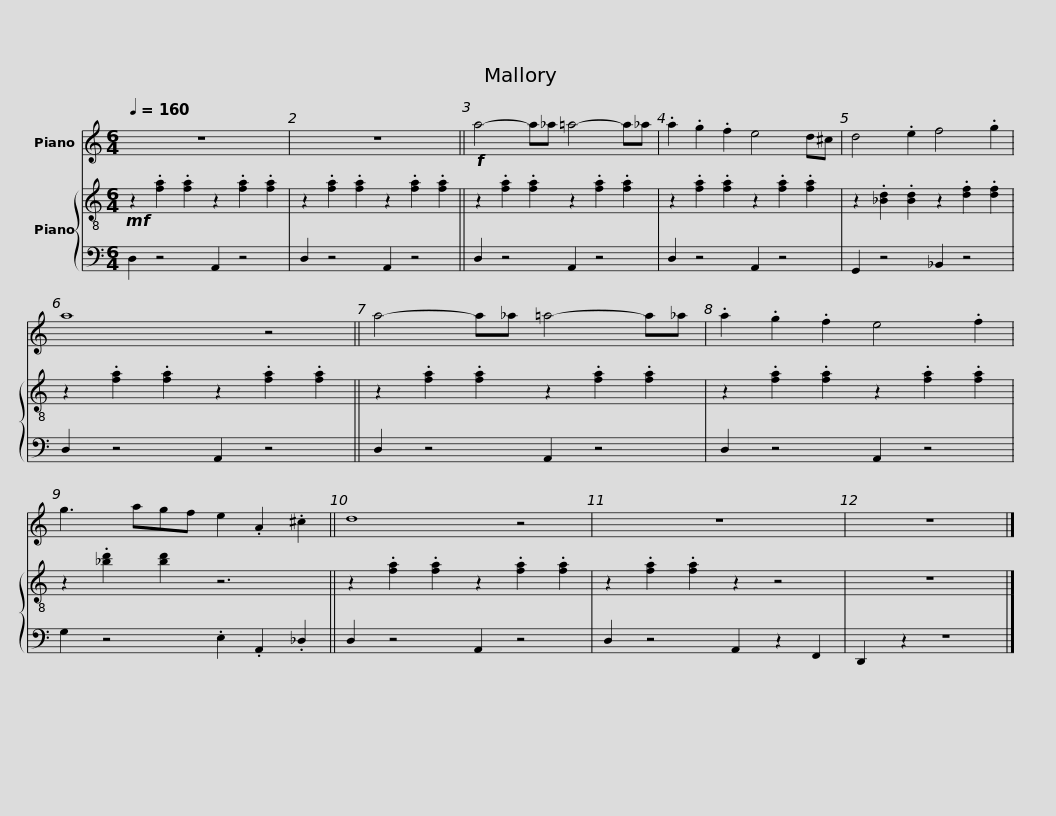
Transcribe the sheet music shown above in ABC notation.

X:1
%%score 1 { 2 | 3 }
L:1/8
Q:1/4=160
M:6/4
I:linebreak $
K:C
V:1 treble
V:2 treble-8
V:3 bass
V:1
 z12 | z12 ||!f! a4- a_a =a4- a_a | .a2 .g2 .f2 e4 d^c |$ d4 .e2 f4 .g2 | %5
 a8 z4 || a4- a_a =a4- a_a | .a2 .g2 .f2 e4 .f2 |$ g3 agf e2 .A2 .^c2 || d8 z4 | %10
 z12 | z12 |] %12
V:2
!mf! z2 .[fa]2 .[fa]2 z2 .[fa]2 .[fa]2 | z2 .[fa]2 .[fa]2 z2 .[fa]2 .[fa]2 || z2 .[fa]2 .[fa]2 z2 .[fa]2 .[fa]2 | z2 .[fa]2 .[fa]2 z2 .[fa]2 .[fa]2 |$ z2 .[_Bd]2 .[Bd]2 z2 .[df]2 .[df]2 | %5
 z2 .[fa]2 .[fa]2 z2 .[fa]2 .[fa]2 || z2 .[fa]2 .[fa]2 z2 .[fa]2 .[fa]2 | z2 .[fa]2 .[fa]2 z2 .[fa]2 .[fa]2 |$ z2 .[_bd']2 [bd']2 z6 || z2 .[fa]2 .[fa]2 z2 .[fa]2 .[fa]2 | %10
 z2 .[fa]2 .[fa]2 z2 z4 | z12 |] %12
V:3
 D,2 z4 A,,2 z4 | D,2 z4 A,,2 z4 || D,2 z4 A,,2 z4 | D,2 z4 A,,2 z4 |$ G,,2 z4 _B,,2 z4 | %5
 D,2 z4 A,,2 z4 || D,2 z4 A,,2 z4 | D,2 z4 A,,2 z4 |$ G,2 z4 .E,2 .A,,2 ._D,2 || D,2 z4 A,,2 z4 | %10
 D,2 z4 A,,2 z2 F,,2 | D,,2 z2 z8 |] %12
